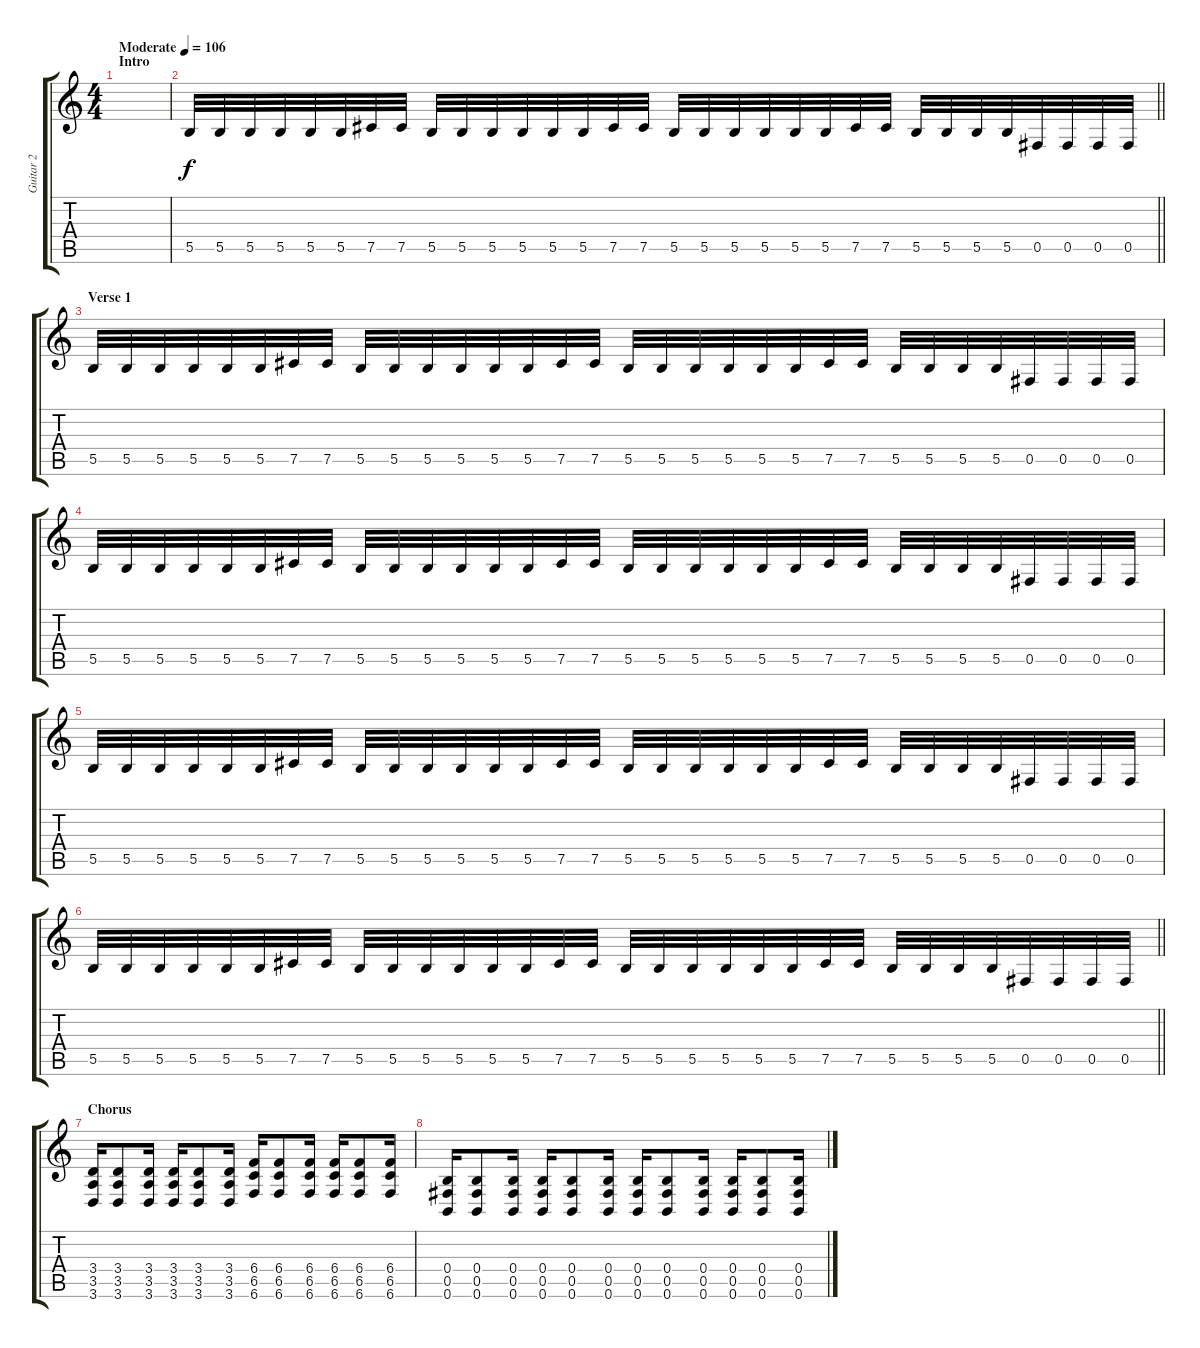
\track ("Guitar 2" "Guitar 2") {instrument distortionguitar}
\staff {score tabs}
\tuning (Db4 Ab3 E3 B2 Gb2 B1) {hide}
\ts (4 4)
\section ("" "Intro")
\tempo (106 "Moderate")
\clef g2
\ks c
|
\barLineRight lightlight
5.5.32 5.5.32 5.5.32 5.5.32 5.5.32 5.5.32 7.5.32 7.5.32 5.5.32 5.5.32 5.5.32 5.5.32 5.5.32 5.5.32 7.5.32 7.5.32 5.5.32 5.5.32 5.5.32 5.5.32 5.5.32 5.5.32 7.5.32 7.5.32 5.5.32 5.5.32 5.5.32 5.5.32 0.5.32 0.5.32 0.5.32 0.5.32 |
\section ("" "Verse 1")
5.5.32 5.5.32 5.5.32 5.5.32 5.5.32 5.5.32 7.5.32 7.5.32 5.5.32 5.5.32 5.5.32 5.5.32 5.5.32 5.5.32 7.5.32 7.5.32 5.5.32 5.5.32 5.5.32 5.5.32 5.5.32 5.5.32 7.5.32 7.5.32 5.5.32 5.5.32 5.5.32 5.5.32 0.5.32 0.5.32 0.5.32 0.5.32 |
5.5.32 5.5.32 5.5.32 5.5.32 5.5.32 5.5.32 7.5.32 7.5.32 5.5.32 5.5.32 5.5.32 5.5.32 5.5.32 5.5.32 7.5.32 7.5.32 5.5.32 5.5.32 5.5.32 5.5.32 5.5.32 5.5.32 7.5.32 7.5.32 5.5.32 5.5.32 5.5.32 5.5.32 0.5.32 0.5.32 0.5.32 0.5.32 |
5.5.32 5.5.32 5.5.32 5.5.32 5.5.32 5.5.32 7.5.32 7.5.32 5.5.32 5.5.32 5.5.32 5.5.32 5.5.32 5.5.32 7.5.32 7.5.32 5.5.32 5.5.32 5.5.32 5.5.32 5.5.32 5.5.32 7.5.32 7.5.32 5.5.32 5.5.32 5.5.32 5.5.32 0.5.32 0.5.32 0.5.32 0.5.32 |
\barLineRight lightlight
5.5.32 5.5.32 5.5.32 5.5.32 5.5.32 5.5.32 7.5.32 7.5.32 5.5.32 5.5.32 5.5.32 5.5.32 5.5.32 5.5.32 7.5.32 7.5.32 5.5.32 5.5.32 5.5.32 5.5.32 5.5.32 5.5.32 7.5.32 7.5.32 5.5.32 5.5.32 5.5.32 5.5.32 0.5.32 0.5.32 0.5.32 0.5.32 |
\section ("" "Chorus")
(3.4 3.5 3.6).16 (3.4 3.5 3.6).8 (3.4 3.5 3.6).16 (3.4 3.5 3.6).16 (3.4 3.5 3.6).8 (3.4 3.5 3.6).16 (6.4 6.5 6.6).16 (6.4 6.5 6.6).8 (6.4 6.5 6.6).16 (6.4 6.5 6.6).16 (6.4 6.5 6.6).8 (6.4 6.5 6.6).16 |
(0.4 0.5 0.6).16 (0.4 0.5 0.6).8 (0.4 0.5 0.6).16 (0.4 0.5 0.6).16 (0.4 0.5 0.6).8 (0.4 0.5 0.6).16 (0.4 0.5 0.6).16 (0.4 0.5 0.6).8 (0.4 0.5 0.6).16 (0.4 0.5 0.6).16 (0.4 0.5 0.6).8 (0.4 0.5 0.6).16
